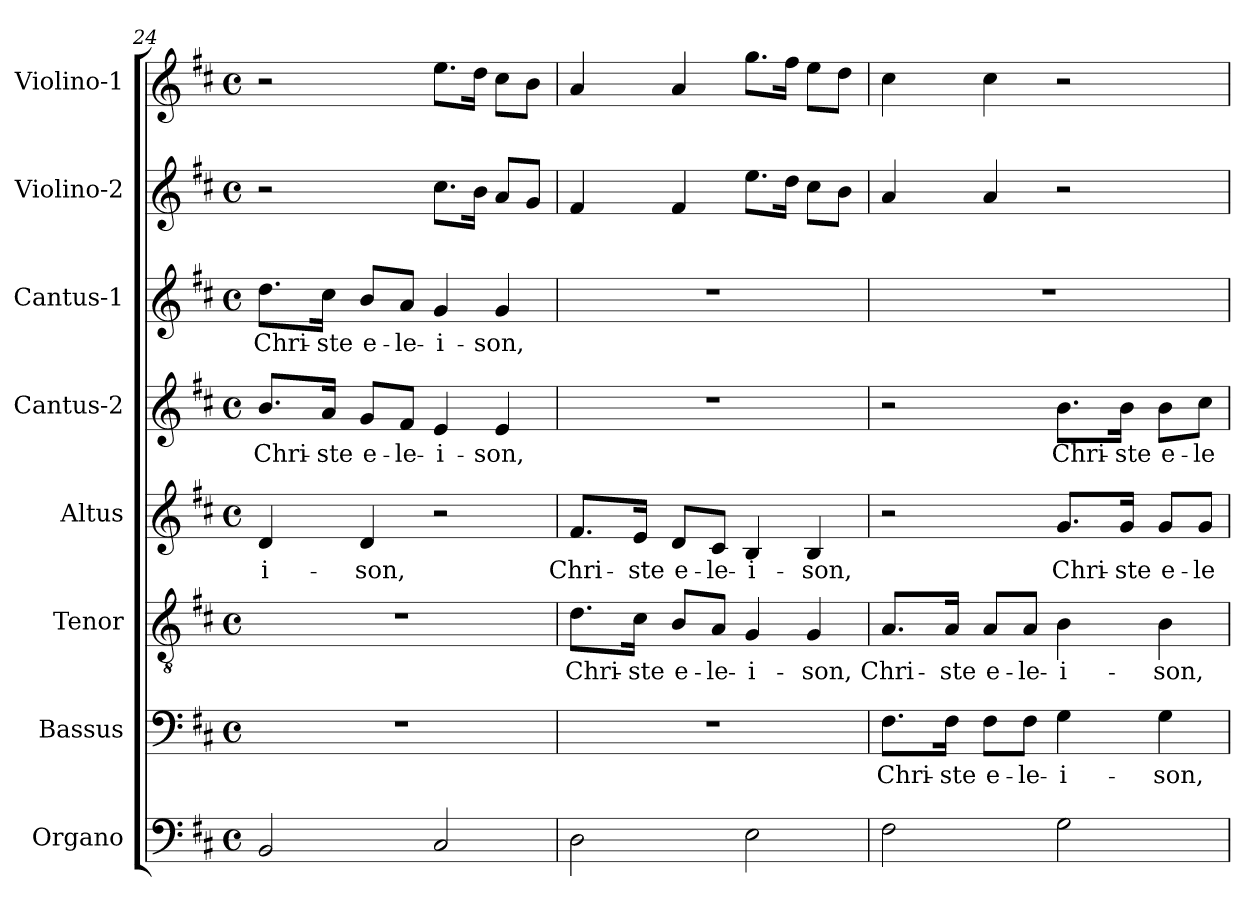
**kern	**kern	**text	**kern	**text	**kern	**text	**kern	**text	**kern	**text	**kern	**kern
*part8	*part7	*part7	*part6	*part6	*part5	*part5	*part4	*part4	*part3	*part3	*part2	*part1
*staff8	*staff7	*staff7	*staff6	*staff6	*staff5	*staff5	*staff4	*staff4	*staff3	*staff3	*staff2	*staff1
*I"Organo	*I"Bassus	*	*I"Tenor	*	*I"Altus	*	*I"Cantus-2	*	*I"Cantus-1	*	*I"Violino-2	*I"Violino-1
*I'Og	*I'B	*	*I'T	*	*I'A	*	*I'C2	*	*I'C1	*	*I'V2	*I'V1
!!LO:LB:g=z
*clefF4	*clefF4	*	*clefGv2	*	*clefG2	*	*clefG2	*	*clefG2	*	*clefG2	*clefG2
*k[f#c#]	*k[f#c#]	*	*k[f#c#]	*	*k[f#c#]	*	*k[f#c#]	*	*k[f#c#]	*	*k[f#c#]	*k[f#c#]
*D:	*D:	*	*D:	*	*D:	*	*D:	*	*D:	*	*D:	*D:
*M4/4	*M4/4	*	*M4/4	*	*M4/4	*	*M4/4	*	*M4/4	*	*M4/4	*M4/4
*met(c)	*met(c)	*	*met(c)	*	*met(c)	*	*met(c)	*	*met(c)	*	*met(c)	*met(c)
=24	=24	=24	=24	=24	=24	=24	=24	=24	=24	=24	=24	=24
!	!	!	!	!	!	!LO:LY:b	!	!	!	!	!	!
!	!	!	!	!	!	!	!	!LO:LY:b	!	!	!	!
!	!	!	!	!	!	!	!	!	!	!LO:LY:b	!	!
2BB/	1r	.	1r	.	4d/	-i-	8.b/L	Chri-	8.dd\L	Chri-	2r	2r
!	!	!	!	!	!	!	!	!LO:LY:b	!	!	!	!
!	!	!	!	!	!	!	!	!	!	!LO:LY:b	!	!
.	.	.	.	.	.	.	16a/Jk	-ste	16cc#\Jk	-ste	.	.
!	!	!	!	!	!	!LO:LY:b	!	!	!	!	!	!
!	!	!	!	!	!	!	!	!LO:LY:b	!	!	!	!
!	!	!	!	!	!	!	!	!	!	!LO:LY:b	!	!
.	.	.	.	.	4d/	-son,	8g/L	e-	8b/L	e-	.	.
!	!	!	!	!	!	!	!	!LO:LY:b	!	!	!	!
!	!	!	!	!	!	!	!	!	!	!LO:LY:b	!	!
.	.	.	.	.	.	.	8f#/J	-le-	8a/J	-le-	.	.
!	!	!	!	!	!	!	!	!LO:LY:b	!	!	!	!
!	!	!	!	!	!	!	!	!	!	!LO:LY:b	!	!
2C#/	.	.	.	.	2r	.	4e/	-i-	4g/	-i-	8.cc#\L	8.ee\L
.	.	.	.	.	.	.	.	.	.	.	16b\Jk	16dd\Jk
!	!	!	!	!	!	!	!	!LO:LY:b	!	!	!	!
!	!	!	!	!	!	!	!	!	!	!LO:LY:b	!	!
.	.	.	.	.	.	.	4e/	-son,	4g/	-son,	8a/L	8cc#\L
.	.	.	.	.	.	.	.	.	.	.	8g/J	8b\J
=25	=25	=25	=25	=25	=25	=25	=25	=25	=25	=25	=25	=25
!	!	!	!	!LO:LY:b	!	!	!	!	!	!	!	!
!	!	!	!	!	!	!LO:LY:b	!	!	!	!	!	!
2D\	1r	.	8.d\L	Chri-	8.f#/L	Chri-	1r	.	1r	.	4f#/	4a/
!	!	!	!	!LO:LY:b	!	!	!	!	!	!	!	!
!	!	!	!	!	!	!LO:LY:b	!	!	!	!	!	!
.	.	.	16c#\Jk	-ste	16e/Jk	-ste	.	.	.	.	.	.
!	!	!	!	!LO:LY:b	!	!	!	!	!	!	!	!
!	!	!	!	!	!	!LO:LY:b	!	!	!	!	!	!
.	.	.	8B/L	e-	8d/L	e-	.	.	.	.	4f#/	4a/
!	!	!	!	!LO:LY:b	!	!	!	!	!	!	!	!
!	!	!	!	!	!	!LO:LY:b	!	!	!	!	!	!
.	.	.	8A/J	-le-	8c#/J	-le-	.	.	.	.	.	.
!	!	!	!	!LO:LY:b	!	!	!	!	!	!	!	!
!	!	!	!	!	!	!LO:LY:b	!	!	!	!	!	!
2E\	.	.	4G/	-i-	4B/	-i-	.	.	.	.	8.ee\L	8.gg\L
.	.	.	.	.	.	.	.	.	.	.	16dd\Jk	16ff#\Jk
!	!	!	!	!LO:LY:b	!	!	!	!	!	!	!	!
!	!	!	!	!	!	!LO:LY:b	!	!	!	!	!	!
.	.	.	4G/	-son,	4B/	-son,	.	.	.	.	8cc#\L	8ee\L
.	.	.	.	.	.	.	.	.	.	.	8b\J	8dd\J
=26	=26	=26	=26	=26	=26	=26	=26	=26	=26	=26	=26	=26
!	!	!LO:LY:b	!	!	!	!	!	!	!	!	!	!
!	!	!	!	!LO:LY:b	!	!	!	!	!	!	!	!
2F#\	8.F#\L	Chri-	8.A/L	Chri-	2r	.	2r	.	1r	.	4a/	4cc#\
!	!	!LO:LY:b	!	!	!	!	!	!	!	!	!	!
!	!	!	!	!LO:LY:b	!	!	!	!	!	!	!	!
.	16F#\Jk	-ste	16A/Jk	-ste	.	.	.	.	.	.	.	.
!	!	!LO:LY:b	!	!	!	!	!	!	!	!	!	!
!	!	!	!	!LO:LY:b	!	!	!	!	!	!	!	!
.	8F#\L	e-	8A/L	e-	.	.	.	.	.	.	4a/	4cc#\
!	!	!LO:LY:b	!	!	!	!	!	!	!	!	!	!
!	!	!	!	!LO:LY:b	!	!	!	!	!	!	!	!
.	8F#\J	-le-	8A/J	-le-	.	.	.	.	.	.	.	.
!	!	!LO:LY:b	!	!	!	!	!	!	!	!	!	!
!	!	!	!	!LO:LY:b	!	!	!	!	!	!	!	!
!	!	!	!	!	!	!LO:LY:b	!	!	!	!	!	!
!	!	!	!	!	!	!	!	!LO:LY:b	!	!	!	!
2G\	4G\	-i-	4B\	-i-	8.g/L	Chri-	8.b\L	Chri-	.	.	2r	2r
!	!	!	!	!	!	!LO:LY:b	!	!	!	!	!	!
!	!	!	!	!	!	!	!	!LO:LY:b	!	!	!	!
.	.	.	.	.	16g/Jk	-ste	16b\Jk	-ste	.	.	.	.
!	!	!LO:LY:b	!	!	!	!	!	!	!	!	!	!
!	!	!	!	!LO:LY:b	!	!	!	!	!	!	!	!
!	!	!	!	!	!	!LO:LY:b	!	!	!	!	!	!
!	!	!	!	!	!	!	!	!LO:LY:b	!	!	!	!
.	4G\	-son,	4B\	-son,	8g/L	e-	8b\L	e-	.	.	.	.
!	!	!	!	!	!	!LO:LY:b	!	!	!	!	!	!
!	!	!	!	!	!	!	!	!LO:LY:b	!	!	!	!
.	.	.	.	.	8g/J	-le-	8cc#\J	-le-	.	.	.	.
=	=	=	=	=	=	=	=	=	=	=	=	=
*-	*-	*-	*-	*-	*-	*-	*-	*-	*-	*-	*-	*-
